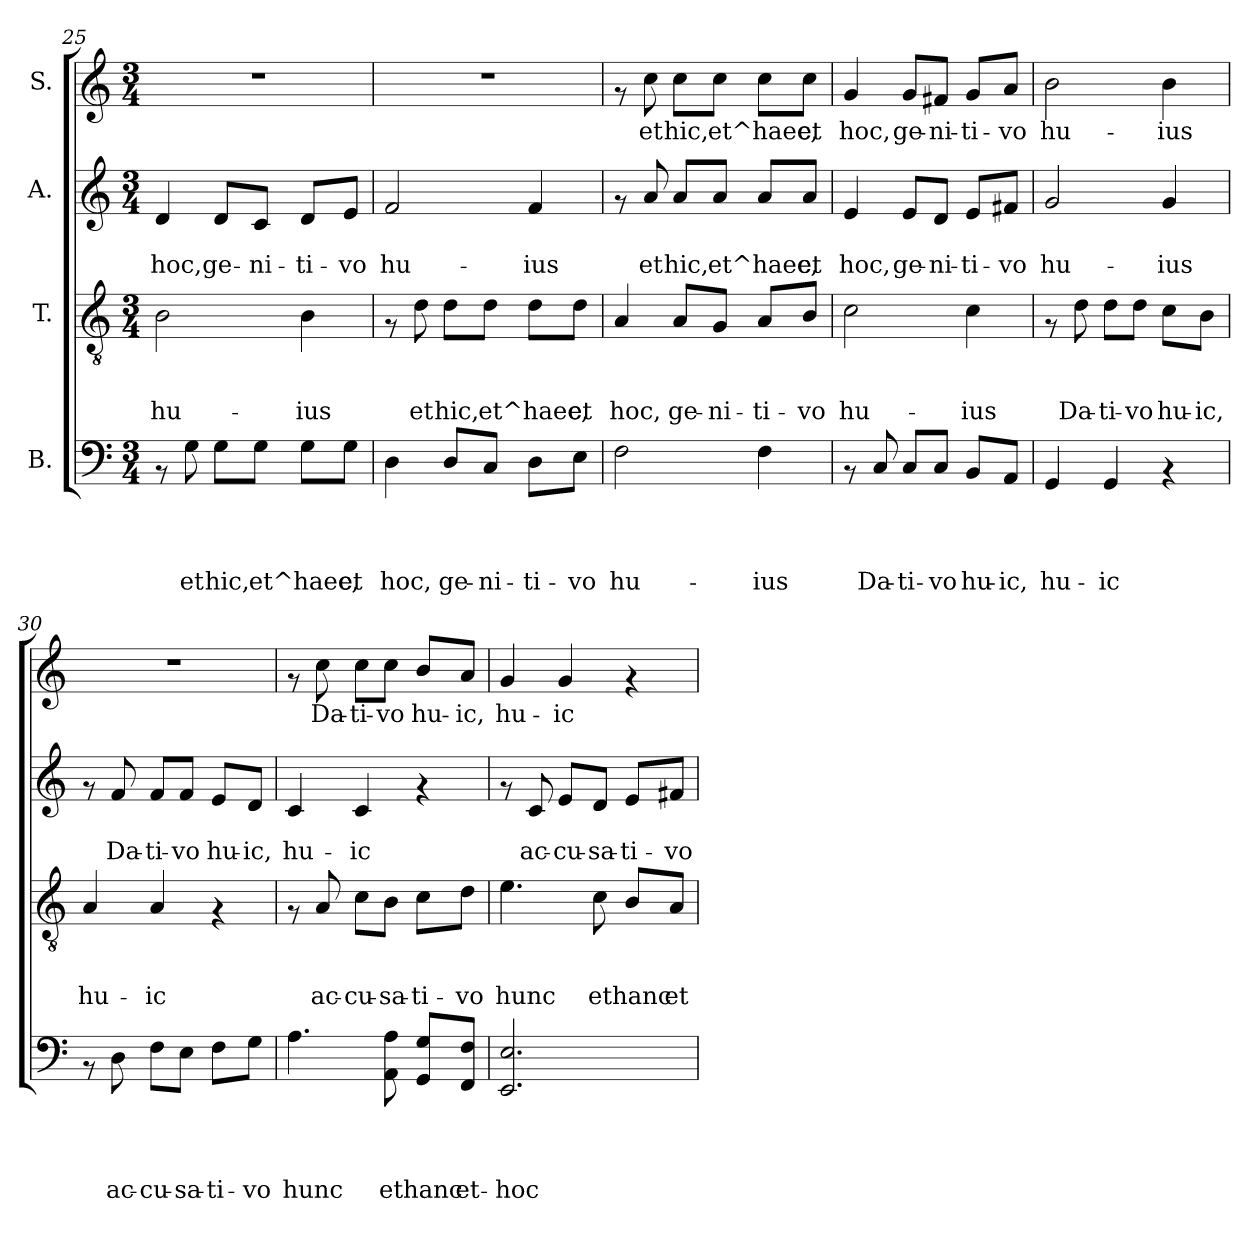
**kern	**text	**text	**text	**text	**kern	**text	**text	**text	**kern	**text	**text	**kern	**text
*part4	*part4	*part4	*part4	*part4	*part3	*part3	*part3	*part3	*part2	*part2	*part2	*part1	*part1
*staff4	*staff4	*staff4	*staff4	*staff4	*staff3	*staff3	*staff3	*staff3	*staff2	*staff2	*staff2	*staff1	*staff1
*I"B.	*	*	*	*	*I"T.	*	*	*	*I"A.	*	*	*I"S.	*
!!LO:LB:g=z
*clefF4	*	*	*	*	*clefGv2	*	*	*	*clefG2	*	*	*clefG2	*
*k[]	*	*	*	*	*k[]	*	*	*	*k[]	*	*	*k[]	*
*C:	*	*	*	*	*C:	*	*	*	*C:	*	*	*C:	*
*M3/4	*	*	*	*	*M3/4	*	*	*	*M3/4	*	*	*M3/4	*
=25	=25	=25	=25	=25	=25	=25	=25	=25	=25	=25	=25	=25	=25
!	!	!	!	!	!	!	!	!LO:LY:b	!	!	!LO:LY:b	!	!
8rAA	.	.	.	.	2B\	.	.	hu-	4d/	.	hoc,	2.r	.
!	!	!	!	!LO:LY:b	!	!	!	!	!	!	!	!	!
8G\	.	.	.	et	.	.	.	.	.	.	.	.	.
!	!	!	!	!LO:LY:b	!	!	!	!	!	!	!LO:LY:b	!	!
8G\L	.	.	.	hic,	.	.	.	.	8d/L	.	ge-	.	.
!	!	!	!	!LO:LY:b	!	!	!	!	!	!	!LO:LY:b	!	!
8G\J	.	.	.	et^haec,	.	.	.	.	8c/J	.	-ni-	.	.
!	!	!	!	!	!	!	!	!LO:LY:b	!	!	!LO:LY:b	!	!
8G\L	.	.	.	.	4B\	.	.	-ius	8d/L	.	-ti-	.	.
!	!	!	!	!LO:LY:b	!	!	!	!	!	!	!LO:LY:b	!	!
8G\J	.	.	.	et	.	.	.	.	8e/J	.	-vo	.	.
=26	=26	=26	=26	=26	=26	=26	=26	=26	=26	=26	=26	=26	=26
!	!	!	!	!LO:LY:b	!	!	!	!	!	!	!LO:LY:b	!	!
4D\	.	.	.	hoc,	8rF	.	.	.	2f/	.	hu-	2.r	.
!	!	!	!	!	!	!	!	!LO:LY:b	!	!	!	!	!
.	.	.	.	.	8d\	.	.	et	.	.	.	.	.
!	!	!	!	!LO:LY:b	!	!	!	!LO:LY:b	!	!	!	!	!
8D/L	.	.	.	ge-	8d\L	.	.	hic,	.	.	.	.	.
!	!	!	!	!LO:LY:b	!	!	!	!LO:LY:b	!	!	!	!	!
8C/J	.	.	.	-ni-	8d\J	.	.	et^haec,	.	.	.	.	.
!	!	!	!	!LO:LY:b	!	!	!	!	!	!	!LO:LY:b	!	!
8D\L	.	.	.	-ti-	8d\L	.	.	.	4f/	.	-ius	.	.
!	!	!	!	!LO:LY:b	!	!	!	!LO:LY:b	!	!	!	!	!
8E\J	.	.	.	-vo	8d\J	.	.	et	.	.	.	.	.
=27	=27	=27	=27	=27	=27	=27	=27	=27	=27	=27	=27	=27	=27
!	!	!	!	!LO:LY:b	!	!	!	!LO:LY:b	!	!	!	!	!
2F\	.	.	.	hu-	4A/	.	.	hoc,	8rf	.	.	8rf	.
!	!	!	!	!	!	!	!	!	!	!	!LO:LY:b	!	!LO:LY:b
.	.	.	.	.	.	.	.	.	8a/	.	et	8cc\	et
!	!	!	!	!	!	!	!	!LO:LY:b	!	!	!LO:LY:b	!	!LO:LY:b
.	.	.	.	.	8A/L	.	.	ge-	8a/L	.	hic,	8cc\L	hic,
!	!	!	!	!	!	!	!	!LO:LY:b	!	!	!LO:LY:b	!	!LO:LY:b
.	.	.	.	.	8G/J	.	.	-ni-	8a/J	.	et^haec,	8cc\J	et^haec,
!	!	!	!	!LO:LY:b	!	!	!	!LO:LY:b	!	!	!	!	!
4F\	.	.	.	-ius	8A/L	.	.	-ti-	8a/L	.	.	8cc\L	.
!	!	!	!	!	!	!	!	!LO:LY:b	!	!	!LO:LY:b	!	!LO:LY:b
.	.	.	.	.	8B/J	.	.	-vo	8a/J	.	et	8cc\J	et
=28	=28	=28	=28	=28	=28	=28	=28	=28	=28	=28	=28	=28	=28
!	!	!	!	!	!	!	!	!LO:LY:b	!	!	!LO:LY:b	!	!LO:LY:b
8rAA	.	.	.	.	2c\	.	.	hu-	4e/	.	hoc,	4g/	hoc,
!	!	!	!	!LO:LY:b	!	!	!	!	!	!	!	!	!
8C/	.	.	.	Da-	.	.	.	.	.	.	.	.	.
!	!	!	!	!LO:LY:b	!	!	!	!	!	!	!LO:LY:b	!	!LO:LY:b
8C/L	.	.	.	-ti-	.	.	.	.	8e/L	.	ge-	8g/L	ge-
!	!	!	!	!LO:LY:b	!	!	!	!	!	!	!LO:LY:b	!	!LO:LY:b
8C/J	.	.	.	-vo	.	.	.	.	8d/J	.	-ni-	8f#X/J	-ni-
!	!	!	!	!LO:LY:b	!	!	!	!LO:LY:b	!	!	!LO:LY:b	!	!LO:LY:b
8BB/L	.	.	.	hu-	4c\	.	.	-ius	8e/L	.	-ti-	8g/L	-ti-
!	!	!	!	!LO:LY:b	!	!	!	!	!	!	!LO:LY:b	!	!LO:LY:b
8AA/J	.	.	.	-ic,	.	.	.	.	8f#X/J	.	-vo	8a/J	-vo
=29	=29	=29	=29	=29	=29	=29	=29	=29	=29	=29	=29	=29	=29
!	!	!	!	!LO:LY:b	!	!	!	!	!	!	!LO:LY:b	!	!LO:LY:b
4GG/	.	.	.	hu-	8rF	.	.	.	2g/	.	hu-	2b\	hu-
!	!	!	!	!	!	!	!	!LO:LY:b	!	!	!	!	!
.	.	.	.	.	8d\	.	.	Da-	.	.	.	.	.
!	!	!	!	!LO:LY:b	!	!	!	!LO:LY:b	!	!	!	!	!
4GG/	.	.	.	-ic	8d\L	.	.	-ti-	.	.	.	.	.
!	!	!	!	!	!	!	!	!LO:LY:b	!	!	!	!	!
.	.	.	.	.	8d\J	.	.	-vo	.	.	.	.	.
!	!	!	!	!	!	!	!	!LO:LY:b	!	!	!LO:LY:b	!	!LO:LY:b
4rAA	.	.	.	.	8c\L	.	.	hu-	4g/	.	-ius	4b\	-ius
!	!	!	!	!	!	!	!	!LO:LY:b	!	!	!	!	!
.	.	.	.	.	8B\J	.	.	-ic,	.	.	.	.	.
!!LO:LB:g=z
=30	=30	=30	=30	=30	=30	=30	=30	=30	=30	=30	=30	=30	=30
!	!	!	!	!	!	!	!	!LO:LY:b	!	!	!	!	!
8rAA	.	.	.	.	4A/	.	.	hu-	8rf	.	.	2.r	.
!	!	!	!	!LO:LY:b	!	!	!	!	!	!	!LO:LY:b	!	!
8D\	.	.	.	ac-	.	.	.	.	8f/	.	Da-	.	.
!	!	!	!	!LO:LY:b	!	!	!	!LO:LY:b	!	!	!LO:LY:b	!	!
8F\L	.	.	.	-cu-	4A/	.	.	-ic	8f/L	.	-ti-	.	.
!	!	!	!	!LO:LY:b	!	!	!	!	!	!	!LO:LY:b	!	!
8E\J	.	.	.	-sa-	.	.	.	.	8f/J	.	-vo	.	.
!	!	!	!	!LO:LY:b	!	!	!	!	!	!	!LO:LY:b	!	!
8F\L	.	.	.	-ti-	4rF	.	.	.	8e/L	.	hu-	.	.
!	!	!	!	!LO:LY:b	!	!	!	!	!	!	!LO:LY:b	!	!
8G\J	.	.	.	-vo	.	.	.	.	8d/J	.	-ic,	.	.
=31	=31	=31	=31	=31	=31	=31	=31	=31	=31	=31	=31	=31	=31
!	!	!	!	!LO:LY:b	!	!	!	!	!	!	!LO:LY:b	!	!
4.A\	.	.	.	hunc	8rF	.	.	.	4c/	.	hu-	8rf	.
!	!	!	!	!	!	!	!	!LO:LY:b	!	!	!	!	!LO:LY:b
.	.	.	.	.	8A/	.	.	ac-	.	.	.	8cc\	Da-
!	!	!	!	!	!	!	!	!LO:LY:b	!	!	!LO:LY:b	!	!LO:LY:b
.	.	.	.	.	8c\L	.	.	-cu-	4c/	.	-ic	8cc\L	-ti-
!	!	!	!	!LO:LY:b	!	!	!	!LO:LY:b	!	!	!	!	!LO:LY:b
8AA\ 8A\	.	.	.	et	8B\J	.	.	-sa-	.	.	.	8cc\J	-vo
!	!	!	!	!LO:LY:b	!	!	!	!LO:LY:b	!	!	!	!	!LO:LY:b
8GG/ 8G/L	.	.	.	hanc	8c\L	.	.	-ti-	4rf	.	.	8b/L	hu-
!	!	!	!	!LO:LY:b	!	!	!	!LO:LY:b	!	!	!	!	!LO:LY:b
8FF/ 8F/J	.	.	.	et-	8d\J	.	.	-vo	.	.	.	8a/J	-ic,
=32	=32	=32	=32	=32	=32	=32	=32	=32	=32	=32	=32	=32	=32
!	!	!	!	!LO:LY:b	!	!	!	!LO:LY:b	!	!	!	!	!LO:LY:b
2.EE/ 2.E/	.	.	.	-hoc	4.e\	.	.	hunc	8rf	.	.	4g/	hu-
!	!	!	!	!	!	!	!	!	!	!	!LO:LY:b	!	!
.	.	.	.	.	.	.	.	.	8c/	.	ac-	.	.
!	!	!	!	!	!	!	!	!	!	!	!LO:LY:b	!	!LO:LY:b
.	.	.	.	.	.	.	.	.	8e/L	.	-cu-	4g/	-ic
!	!	!	!	!	!	!	!	!LO:LY:b	!	!	!LO:LY:b	!	!
.	.	.	.	.	8c\	.	.	et	8d/J	.	-sa-	.	.
!	!	!	!	!	!	!	!	!LO:LY:b	!	!	!LO:LY:b	!	!
.	.	.	.	.	8B/L	.	.	hanc	8e/L	.	-ti-	4rf	.
!	!	!	!	!	!	!	!	!LO:LY:b	!	!	!LO:LY:b	!	!
.	.	.	.	.	8A/J	.	.	et	8f#X/J	.	-vo	.	.
=	=	=	=	=	=	=	=	=	=	=	=	=	=
*-	*-	*-	*-	*-	*-	*-	*-	*-	*-	*-	*-	*-	*-
